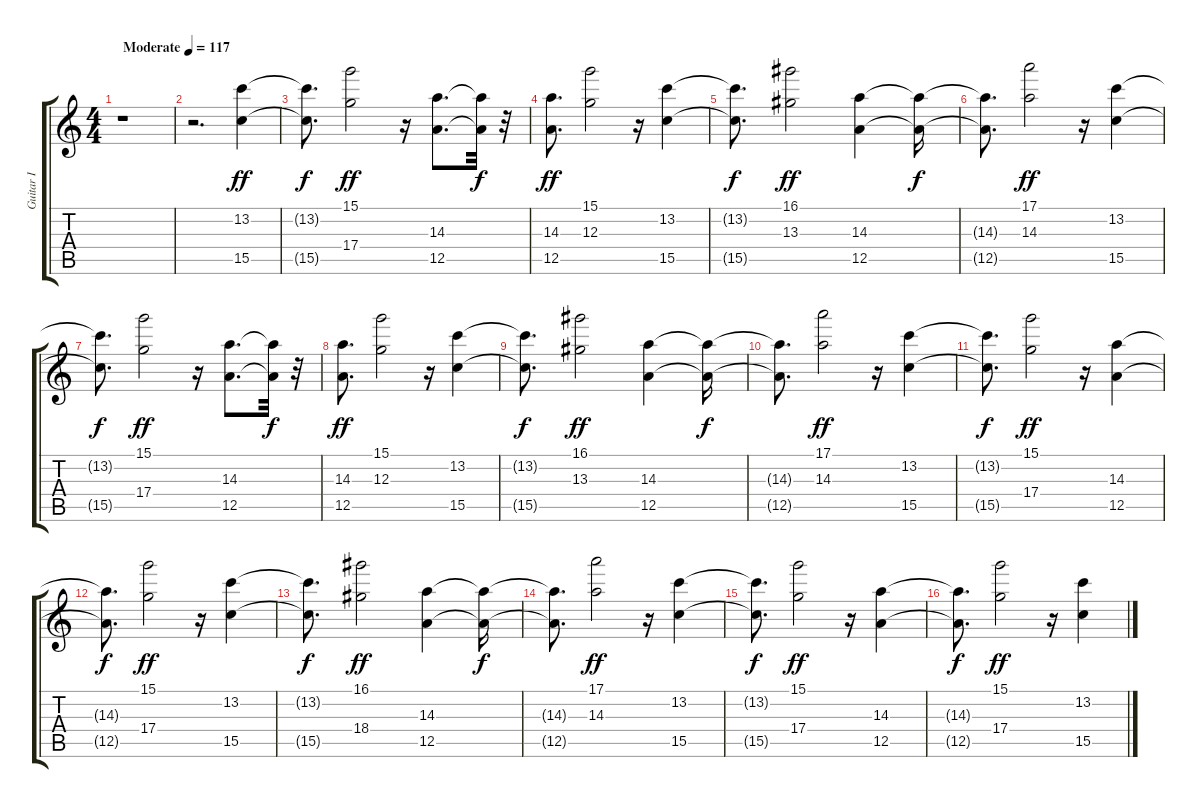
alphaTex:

\track ("Guitar I" "Guitar I") {instrument distortionguitar}
\staff {score tabs}
\tuning (E4 B3 G3 D3 A2 E2) {hide}
\ts (4 4)
\tempo (117 "Moderate")
\clef g2
\ks c
r.1{dy ff instrument distortionguitar} |
r.2{d} (13.2 15.5).4 |
(13.2{t} 15.5{t}).8{d dy f} (15.1 17.4).2{dy ff} r.16 (14.3 12.5).8{d} (14.3{t} 12.5{t}).32{dy f} r.32 |
(14.3 12.5).8{d dy ff} (15.1 12.3).2 r.16 (13.2 15.5).4{volume 16 balance 8} |
(13.2{t} 15.5{t}).8{d dy f} (16.1 13.3).2{dy ff} (14.3 12.5).4 (14.3{t} 12.5{t}).16{dy f} |
(14.3{t} 12.5{t}).8{d} (17.1 14.3).2{dy ff} r.16 (13.2 15.5).4 |
(13.2{t} 15.5{t}).8{d dy f} (15.1 17.4).2{dy ff} r.16 (14.3 12.5).8{d} (14.3{t} 12.5{t}).32{dy f} r.32 |
(14.3 12.5).8{d dy ff} (15.1 12.3).2 r.16 (13.2 15.5).4 |
(13.2{t} 15.5{t}).8{d dy f} (16.1 13.3).2{dy ff} (14.3 12.5).4 (14.3{t} 12.5{t}).16{dy f} |
(14.3{t} 12.5{t}).8{d} (17.1 14.3).2{dy ff} r.16 (13.2 15.5).4 |
(13.2{t} 15.5{t}).8{d dy f} (15.1 17.4).2{dy ff} r.16 (14.3 12.5).4 |
(14.3{t} 12.5{t}).8{d dy f} (15.1 17.4).2{dy ff} r.16 (13.2 15.5).4 |
(13.2{t} 15.5{t}).8{d dy f} (16.1 18.4).2{dy ff} (14.3 12.5).4 (14.3{t} 12.5{t}).16{dy f} |
(14.3{t} 12.5{t}).8{d} (17.1 14.3).2{dy ff} r.16 (13.2 15.5).4 |
(13.2{t} 15.5{t}).8{d dy f} (15.1 17.4).2{dy ff} r.16 (14.3 12.5).4 |
(14.3{t} 12.5{t}).8{d dy f} (15.1 17.4).2{dy ff} r.16 (13.2 15.5).4
